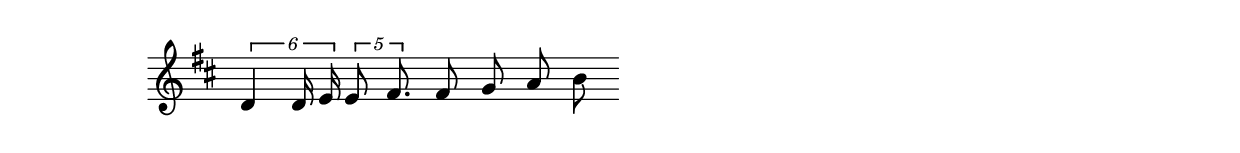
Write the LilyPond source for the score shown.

#(ly:set-option 'midi-extension "mid")
\version "2.12.3"
\include "english.ly"
\header{
title = ""
composer = ""
}
%{
S----R   R-G-- Gm PD

%}
melody = {
\once \override Staff.TimeSignature #'stencil = ##f
\clef treble
\key c \major
\autoBeamOn
\cadenzaOn


   \times 4/6{ c'4 c'16 d'16 }    \times 4/5{ d'8 e'8. }    e'8 f'8   g'8 a'8

}


text = \lyricmode {

}

\score{
\transpose c' d'
<<
\new Voice = "one" {
\melody
}
\new Lyrics \lyricsto "one" \text
>>
\layout {
\context {
\Score
\remove "Bar_number_engraver"
}
}
\midi {
\context {
\Score
tempoWholesPerMinute = #(ly:make-moment 200 4)
}
}
}